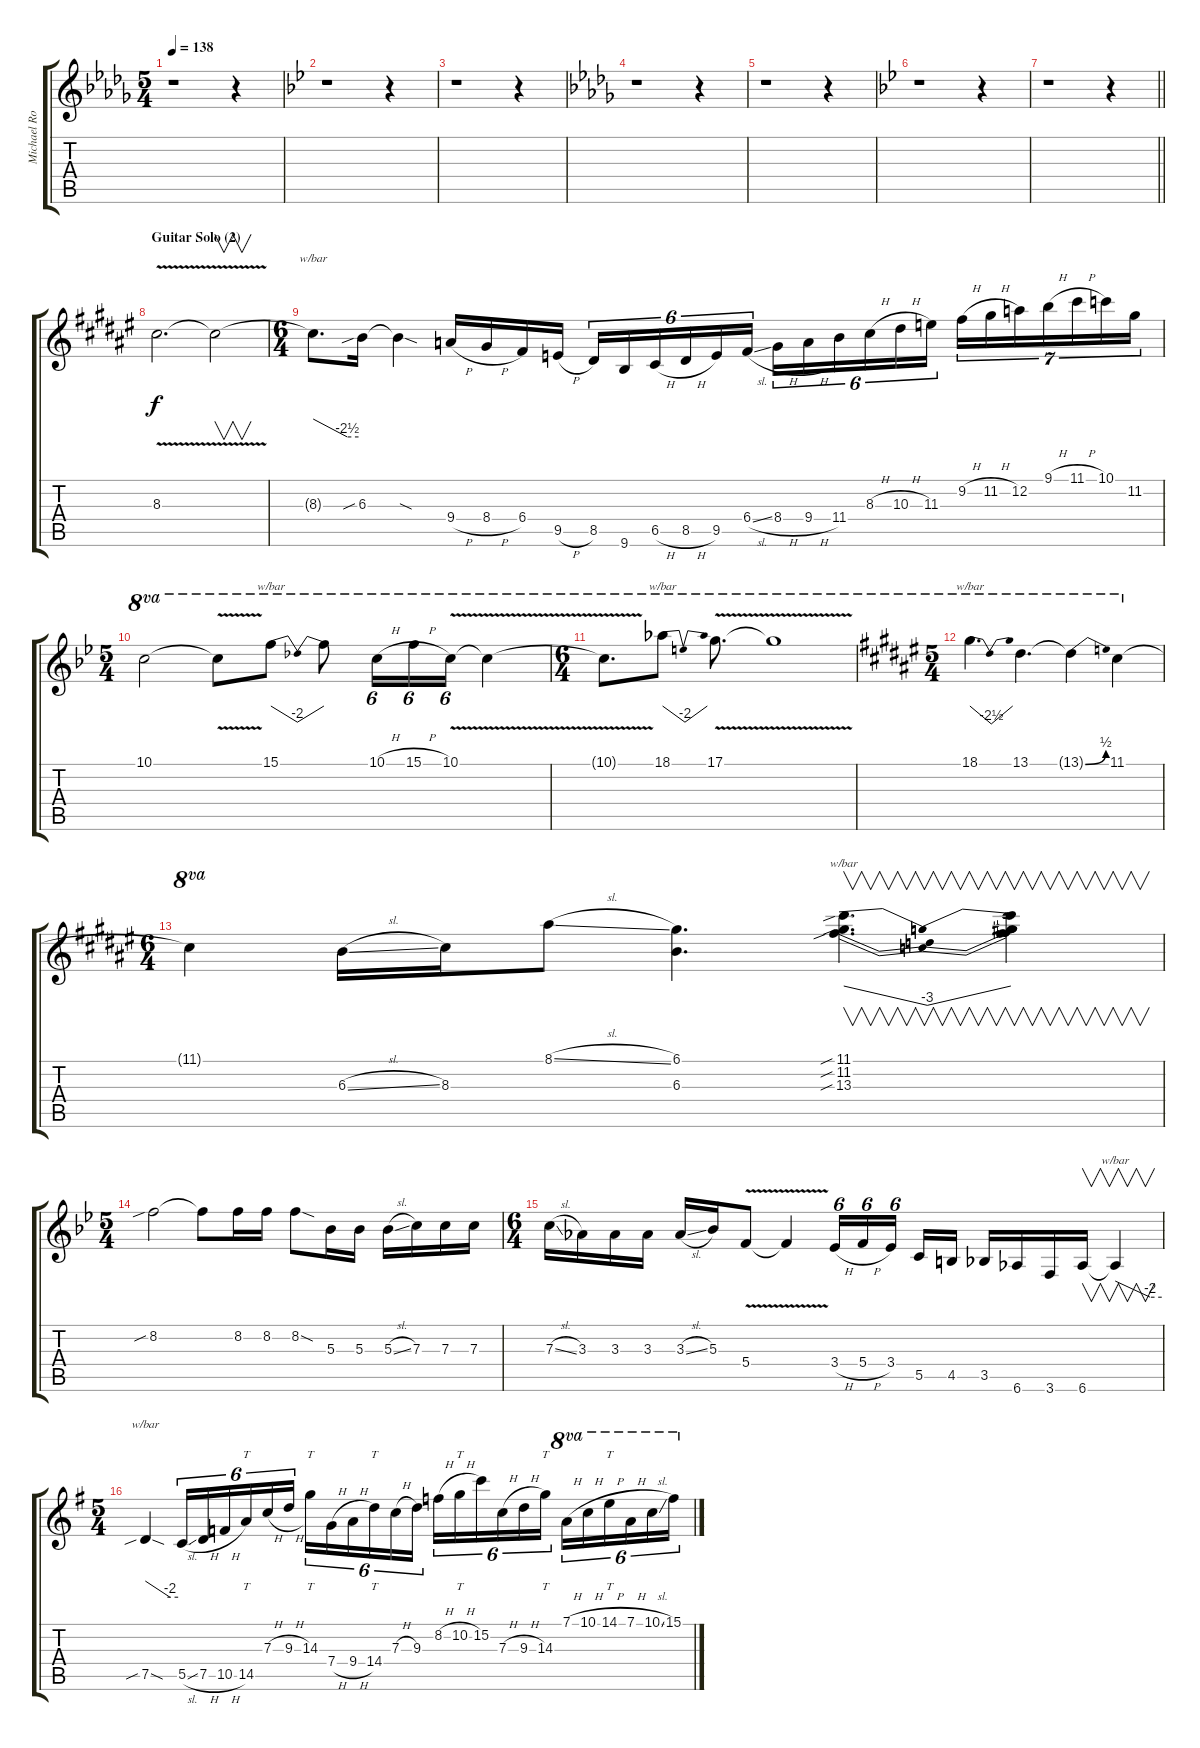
\track ("Michael Romeo (lead guitar)" "Michael Ro") {instrument distortionguitar}
\staff {score tabs}
\tuning (D4 A3 F3 C3 G2 D2) {hide}
\ts (5 4)
\tempo 138
\clef g2
\ks bbminor
r.1{dy f} r.4 |
\ks gminor
r.1 r.4 |
r.1 r.4 |
\ks bbminor
r.1 r.4 |
r.1 r.4 |
\ks gminor
r.1 r.4 |
\barLineRight lightlight
r.1 r.4 |
\section ("" "Guitar Solo (2)")
\ks f#
8.3{v}.2{d} 8.3{t}.2{v} |
\ts (6 4)
8.3{t}.8{d tbe (custom default 0 0 45 -10 60 -10)} 6.3{sib}.16 6.3{sod t}.4 9.4{h}.16 8.4{h}.16 6.4.16 9.5{h}.16 8.5.16{tu (6 4)} 9.6.16{tu (6 4)} 6.5{h}.16{tu (6 4)} 8.5{h}.16{tu (6 4)} 9.5.16{tu (6 4)} 6.4{sl}.16{tu (6 4) beam splitsecondary} 8.4{h}.16{tu (6 4)} 9.4{h}.16{tu (6 4)} 11.4.16{tu (6 4)} 8.3{h}.16{tu (6 4)} 10.3{h}.16{tu (6 4)} 11.3.16{tu (6 4) beam splitsecondary} 9.2{h}.16{tu (7 4)} 11.2{h}.16{tu (7 4)} 12.2.16{tu (7 4)} 9.1{h}.16{tu (7 4)} 11.1{h}.16{tu (7 4)} 10.1.16{tu (7 4)} 11.2.16{tu (7 4)} |
\ts (5 4)
\ks bb
10.1.2{ot 8va} 10.1{v t}.8{ot 8va} 15.1.8{tbe (dip default 0 0 30 -8 60 0) ot 8va} 15.1{t}.8{ot 8va} 10.1{h}.16{tu (6 4) ot 8va} 15.1{h}.16{tu (6 4) ot 8va} 10.1{v}.16{tu (6 4) ot 8va} 10.1{v t}.4{ot 8va} |
\ts (6 4)
10.1{v t}.8{d ot 8va} 18.1.8{tbe (dip default 0 0 30 -8 60 0) ot 8va} 17.1{v}.8{d ot 8va} 17.1{v t}.1{ot 8va} |
\ts (5 4)
\ks f#
18.1.4{d tbe (dip default 0 0 30 -10 60 0) ot 8va} 13.1.4{d ot 8va} 13.1{be (bend 0 0 60 2) t}.4{ot 8va} 11.1.4{ot 8va} |
\ts (6 4)
11.1{t}.4{ot 8va} 6.3{sl}.16 8.3.16 8.1{sl}.8 (6.1 6.3).4{d} (11.1{sib} 11.2{sib} 13.3{sib}).4{v d tbe (dip default 0 0 30 -12 60 0)} (11.1{t} 11.2{t} 13.3{t}).4{v} |
\ts (5 4)
\ks bb
8.2{sib}.2 8.2{t}.8 8.2.16 8.2.16 8.2{sod}.8 5.3.16 5.3.16 5.3{sl}.16 7.3.16 7.3.16 7.3.16 |
\ts (6 4)
7.3{sl}.16 3.3.16 3.3.16 3.3.16 3.3{sl}.16 5.3.16 5.4{v}.8 5.4{v t}.4 3.4{h}.16{tu (6 4)} 5.4{h}.16{tu (6 4)} 3.4.16{tu (6 4) beam splitsecondary} 5.5.16 4.5.16 3.5.16 6.6.16 3.6.16 6.6.16{v} 6.6{t}.4{v tbe (custom default 0 0 45 -8 60 -8)} |
\ts (5 4)
\ks g
7.5{sib sod}.4{tbe (custom default 0 0 45 -8 60 -8)} 5.5{sl}.16{tu (6 4)} 7.5{h}.16{tu (6 4)} 10.5{h}.16{tu (6 4)} 14.5.16{tt tu (6 4)} 7.3{h}.16{tu (6 4)} 9.3{h}.16{tu (6 4)} 14.3.16{tt tu (6 4)} 7.4{h}.16{tu (6 4)} 9.4{h}.16{tu (6 4)} 14.4.16{tt tu (6 4)} 7.3{h}.16{tu (6 4)} 9.3.16{tu (6 4)} 8.2{h}.16{tu (6 4)} 10.2{h}.16{tt tu (6 4)} 15.2.16{tu (6 4)} 7.3{h}.16{tu (6 4)} 9.3{h}.16{tu (6 4)} 14.3.16{tt tu (6 4)} 7.1{h}.16{tu (6 4) ot 8va} 10.1{h}.16{tu (6 4) ot 8va} 14.1{h}.16{tt tu (6 4) ot 8va} 7.1{h}.16{tu (6 4) ot 8va} 10.1{sl}.16{tu (6 4) ot 8va} 15.1.16{tu (6 4) ot 8va}
